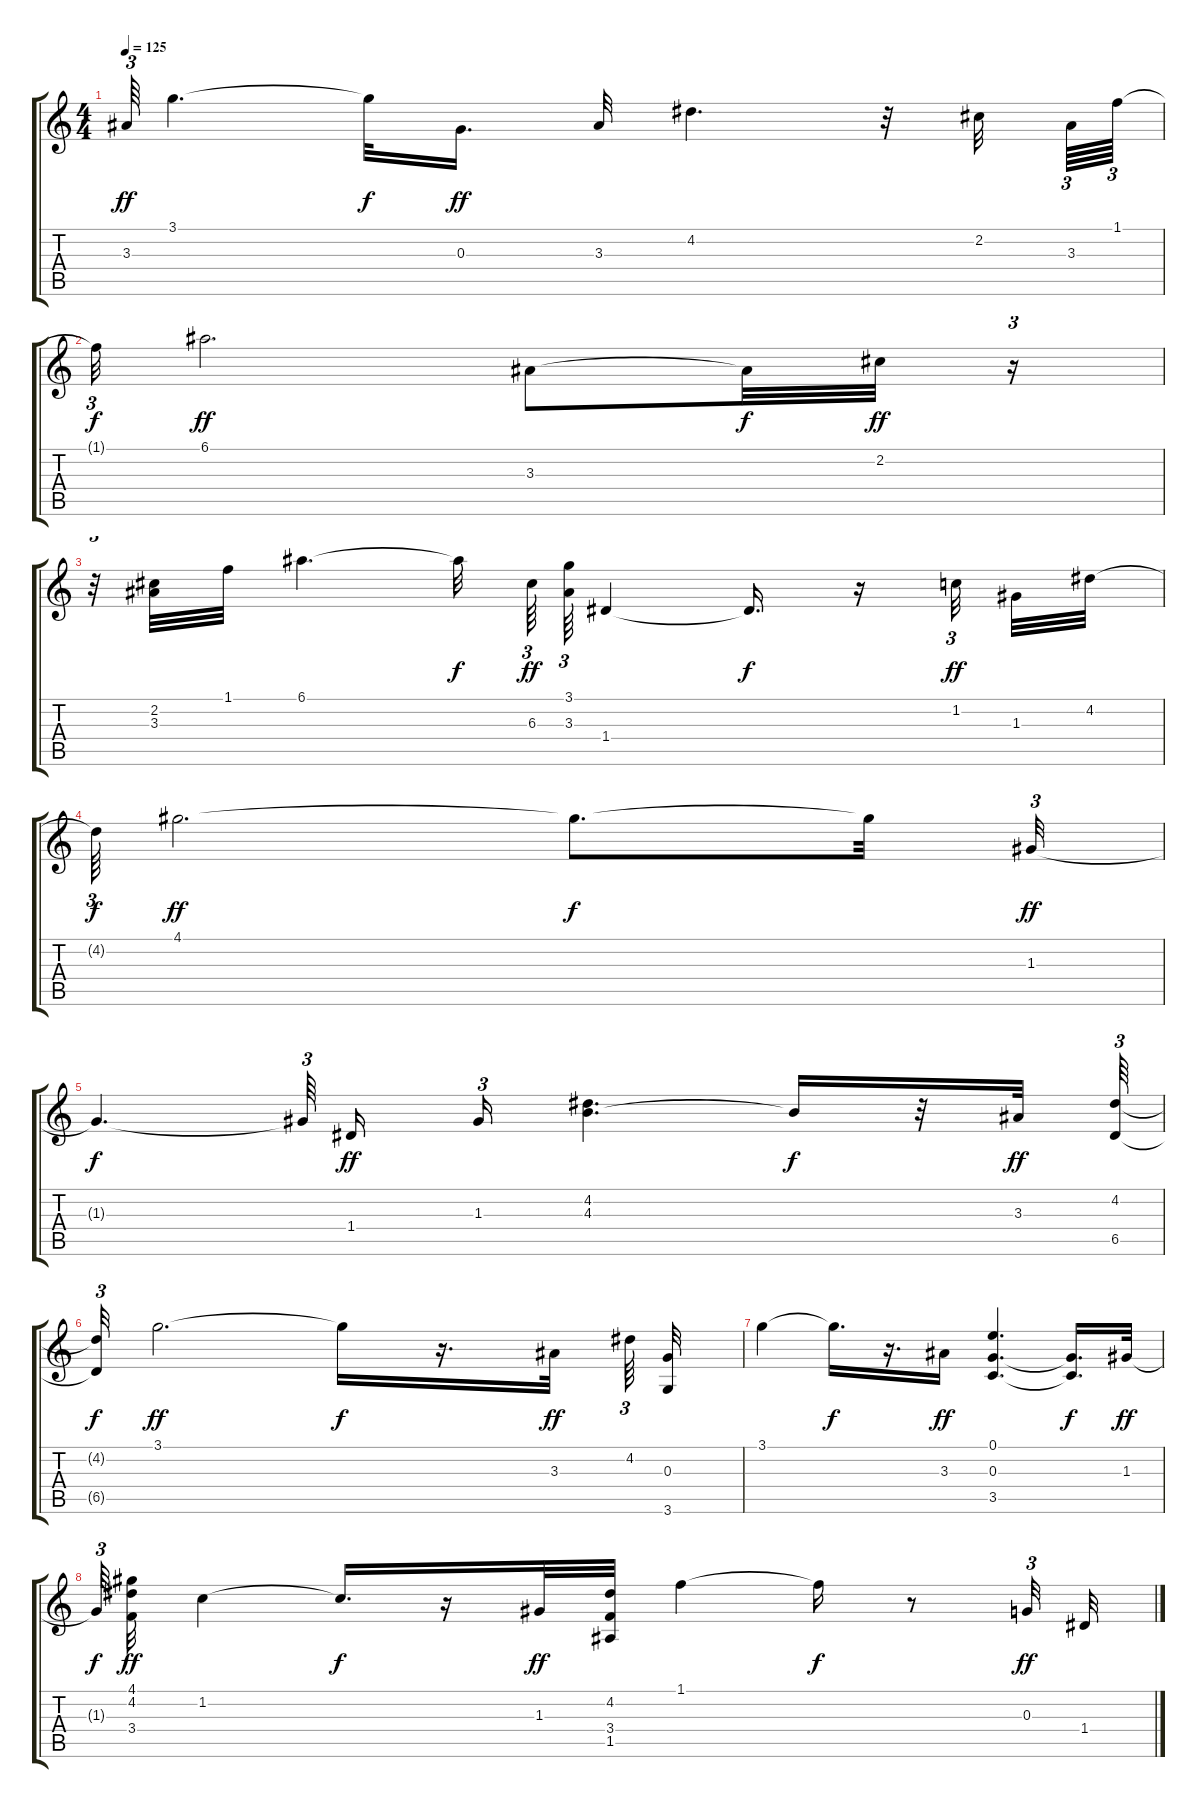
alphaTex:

\track "" {instrument electricguitarjazz}
\staff {score tabs}
\tuning (E4 B3 G3 D3 A2 E2) {hide}
\ts (4 4)
\tempo 125
\clef g2
\ks c
3.3.64{tu (3 2) dy ff} 3.1.4{d} 3.1{t}.32{dy f} 0.3.16{d dy ff} 3.3.32 4.2.4{d} r.32 2.2.32{beam splitsecondary} 3.3.64{tu (3 2)} 1.1.64{tu (3 2)} |
1.1{t}.32{tu (3 2) dy f} 6.1.2{d dy ff} 3.3.8 3.3{t}.32{dy f} 2.2.32{dy ff} r.16{tu (3 2)} |
r.32{tu (3 2)} (2.2 3.3).32 1.1.32 6.1.4{d} 6.1{t}.32{dy f} 6.3.64{tu (3 2) dy ff} (3.1 3.3).64{tu (3 2)} 1.4.4 1.4{t}.16{d dy f} r.16 1.2.32{tu (3 2) dy ff beam splitsecondary} 1.3.32 4.2.32 |
4.2{t}.64{tu (3 2) dy f} 4.1.2{d dy ff} 4.1{t}.8{d dy f} 4.1{t}.32 1.3.32{tu (3 2) dy ff} |
1.3{t}.4{d dy f} 1.3{t}.64{tu (3 2) beam splitsecondary} 1.4.16{dy ff} 1.3.16{tu (3 2)} (4.2 4.3).4{d} 4.3{t}.16{dy f} r.32 3.3.32{dy ff} (4.2 6.5).64{tu (3 2)} |
(4.2{t} 6.5{t}).32{tu (3 2) dy f} 3.1.2{d dy ff} 3.1{t}.16{dy f} r.16{d} 3.3.32{dy ff beam splitsecondary} 4.2.64{tu (3 2)} (0.3 3.6).32 |
3.1.4 3.1{t}.16{d dy f} r.16{d} 3.3.16{dy ff} (0.1 0.3 3.5).4{d} (0.3{t} 3.5{t}).16{d dy f} 1.3.32{dy ff} |
1.3{t}.64{tu (3 2) dy f} (4.1 4.2 3.4).32{dy ff} 1.2.4 1.2{t}.16{d dy f} r.16 1.3.32{dy ff} (4.2 3.4 1.5).32 1.1.4 1.1{t}.16{dy f} r.8 0.3.32{tu (3 2) dy ff} 1.4.32
